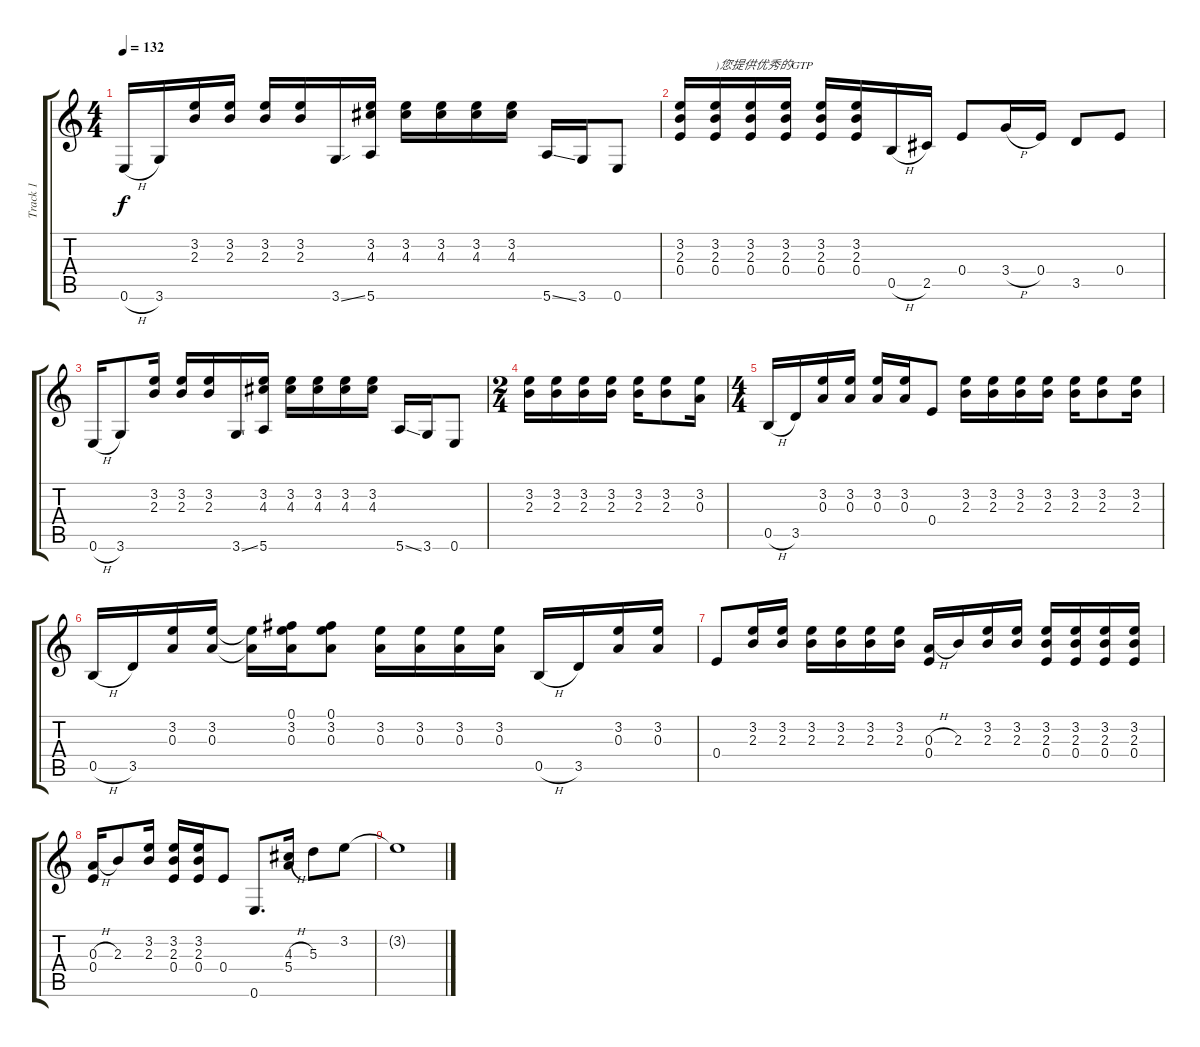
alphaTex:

\track ("Track 1" "Track 1") {instrument banjo}
\staff {score tabs}
\tuning (Gb4 Db4 A3 E3 B2 E2) {hide}
\displaytranspose 12
\ts (4 4)
\tempo 132
\clef g2
\ks c
0.6{h}.16{dy f} 3.6.16 (3.2 2.3).16 (3.2 2.3).16 (3.2 2.3).16 (3.2 2.3).16 3.6{ss}.16 (3.2 4.3 5.6).16 (3.2 4.3).16 (3.2 4.3).16 (3.2 4.3).16 (3.2 4.3).16 5.6{ss}.16 3.6.16 0.6.8 |
(3.2 2.3 0.4).16 (3.2 2.3 0.4).16{txt ")您提供优秀的GTP"} (3.2 2.3 0.4).16 (3.2 2.3 0.4).16 (3.2 2.3 0.4).16 (3.2 2.3 0.4).16 0.5{h}.16 2.5.16 0.4.8 3.4{h}.16 0.4.16 3.5.8 0.4.8 |
0.6{h}.16 3.6.8 (3.2 2.3).16 (3.2 2.3).16 (3.2 2.3).16 3.6{ss}.16 (3.2 4.3 5.6).16 (3.2 4.3).16 (3.2 4.3).16 (3.2 4.3).16 (3.2 4.3).16 5.6{ss}.16 3.6.16 0.6.8 |
\ts (2 4)
(3.2 2.3).16 (3.2 2.3).16 (3.2 2.3).16 (3.2 2.3).16 (3.2 2.3).16 (3.2 2.3).8 (3.2 0.3).16 |
\ts (4 4)
0.5{h}.16 3.5.16 (3.2 0.3).16 (3.2 0.3).16 (3.2 0.3).16 (3.2 0.3).16 0.4.8 (3.2 2.3).16 (3.2 2.3).16 (3.2 2.3).16 (3.2 2.3).16 (3.2 2.3).16 (3.2 2.3).8 (3.2 2.3).16 |
0.5{h}.16 3.5.16 (3.2 0.3).16 (3.2 0.3).16 (3.2{t} 0.3{t}).16 (0.1 3.2 0.3).16 (0.1 3.2 0.3).8 (3.2 0.3).16 (3.2 0.3).16 (3.2 0.3).16 (3.2 0.3).16 0.5{h}.16 3.5.16 (3.2 0.3).16 (3.2 0.3).16 |
0.4.8 (3.2 2.3).16 (3.2 2.3).16 (3.2 2.3).16 (3.2 2.3).16 (3.2 2.3).16 (3.2 2.3).16 (0.3{h} 0.4).16 2.3.16 (3.2 2.3).16 (3.2 2.3).16 (3.2 2.3 0.4).16 (3.2 2.3 0.4).16 (3.2 2.3 0.4).16 (3.2 2.3 0.4).16 |
(0.3{h} 0.4).16 2.3.8 (3.2 2.3).16 (3.2 2.3 0.4).16 (3.2 2.3 0.4).16 0.4.8 0.6.8{d} (4.3{h} 5.4).16 5.3.8 3.2.8 |
3.2{t}.1
